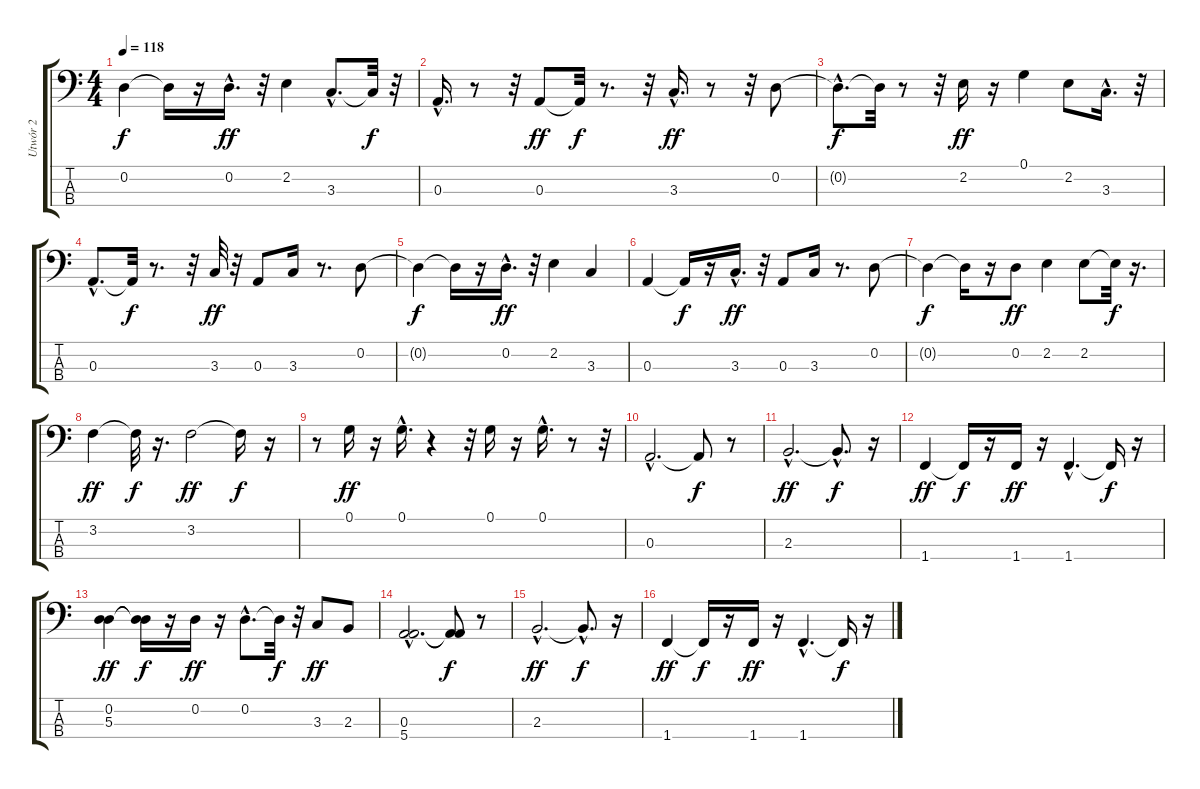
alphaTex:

\track ("Utwór 2" "Utwór 2") {instrument electricbassfinger}
\staff {score tabs}
\tuning (G2 D2 A1 E1) {hide}
\ts (4 4)
\tempo 118
\clef f4
\ks c
0.2{t}.4{dy f} 0.2{t}.16 r.16 0.2{hac}.16{d dy ff} r.32 2.2.4 3.3{hac}.8{d} 3.3{t}.32{dy f} r.32 |
0.3{hac}.16{d} r.8 r.32 0.3.8{dy ff} 0.3{t}.32{dy f} r.8{d} r.32 3.3{hac}.16{d dy ff} r.8 r.32 0.2.8 |
0.2{hac t}.8{d dy f} 0.2{t}.32 r.8 r.32 2.2.16{dy ff} r.16 0.1.4 2.2.8 3.3{hac}.16{d} r.32 |
0.3{hac}.8{d} 0.3{t}.32{dy f} r.8{d} r.32 3.3.32{dy ff} r.32 0.3.8 3.3.16 r.8{d} 0.2.8 |
0.2{t}.4{dy f} 0.2{t}.16 r.16 0.2{hac}.16{d dy ff} r.32 2.2.4 3.3.4 |
0.3.4 0.3{t}.16{dy f} r.16 3.3{hac}.16{d dy ff} r.32 0.3.8 3.3.16 r.8{d} 0.2.8 |
0.2{t}.4{dy f} 0.2{t}.16 r.16 0.2.8{dy ff} 2.2.4 2.2.8 2.2{t}.32{dy f} r.16{d} |
3.2.4{dy ff} 3.2{t}.32{dy f} r.16{d} 3.2.2{dy ff} 3.2{t}.16{dy f} r.16 |
r.8 0.1.16{dy ff} r.16 0.1{hac}.16{d} r.4 r.32 0.1.16 r.16 0.1{hac}.16{d} r.8 r.32 |
0.3{hac}.2{d} 0.3{t}.8{dy f} r.8 |
2.3{hac}.2{d dy ff} 2.3{hac t}.8{d dy f} r.16 |
1.4.4{dy ff} 1.4{t}.16{dy f} r.16 1.4.16{dy ff} r.16 1.4{hac}.4{d} 1.4{t}.16{dy f} r.16 |
(0.2 5.3).4{dy ff} (0.2{t} 5.3{t}).16{dy f} r.16 0.2.16{dy ff} r.16 0.2{hac}.8{d} 0.2{t}.32{dy f} r.32 3.3.8{dy ff} 2.3.8 |
(0.3{hac} 5.4{hac}).2{d} (0.3{t} 5.4{t}).8{dy f} r.8 |
2.3{hac}.2{d dy ff} 2.3{hac t}.8{d dy f} r.16 |
1.4.4{dy ff} 1.4{t}.16{dy f} r.16 1.4.16{dy ff} r.16 1.4{hac}.4{d} 1.4{t}.16{dy f} r.16
